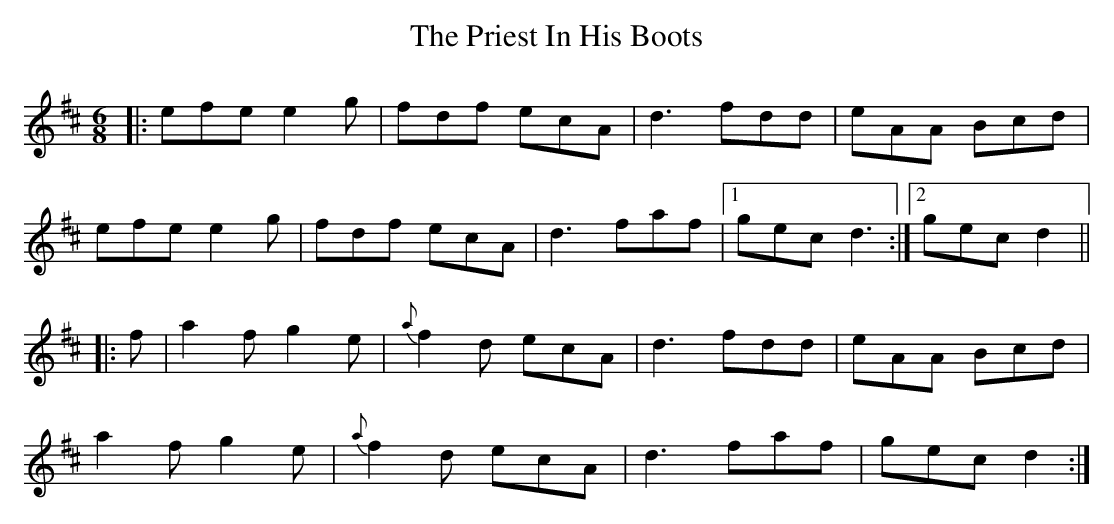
X:1
T: The Priest In His Boots
M: 6/8
L: 1/8
K: Dmaj
|:efe e2 g|fdf ecA|d3 fdd|eAA Bcd|
efe e2 g|fdf ecA|d3 faf|1 gec d3:|2 gec d2||
|:f|a2 f g2 e|{a}f2 d ecA|d3 fdd|eAA Bcd|
a2 f g2 e|{a}f2 d ecA|d3 faf|gec d2:|
